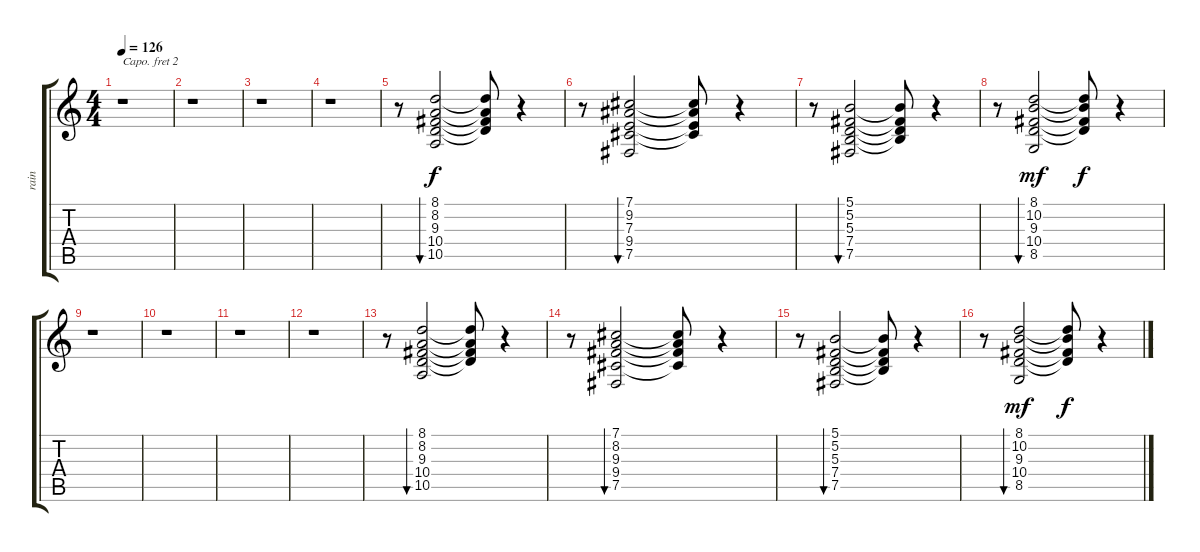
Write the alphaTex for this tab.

\track ("rain" "rain") {instrument seashore}
\staff {score tabs}
\capo 2
\tuning (E4 B3 G3 D3 A2 E2) {hide}
\ts (4 4)
\tempo 126
\clef g2
\ks c
r.1{dy f} |
r.1 |
r.1 |
r.1{volume 7 instrument oboe} |
r.8 (8.1 8.2 9.3 10.4 10.5).2{bu 480 volume 0 balance 4} (8.1{t} 8.2{t} 9.3{t} 10.4{t}).8 r.4{volume 6} |
r.8 (7.1 9.2 7.3 9.4 7.5).2{bu 480 volume 0 balance 11} (7.1{t} 9.2{t} 7.3{t} 9.4{t}).8 r.4{volume 0} |
r.8{volume 7} (5.1 5.2 5.3 7.4 7.5).2{bu 480 volume 0 balance 4} (5.1{t} 5.2{t} 5.3{t} 7.4{t}).8 r.4{volume 7} |
r.8 (8.1 10.2 9.3 10.4 8.5).2{bu 480 dy mf volume 0 balance 11} (8.1{t} 10.2{t} 9.3{t} 10.4{t}).8{dy f} r.4{volume 7} |
r.1 |
r.1 |
r.1 |
r.1{volume 7 instrument oboe} |
r.8 (8.1 8.2 9.3 10.4 10.5).2{bu 480 volume 0 balance 4} (8.1{t} 8.2{t} 9.3{t} 10.4{t}).8 r.4{volume 6} |
r.8 (7.1 8.2 9.3 9.4 7.5).2{bu 480 volume 0 balance 11} (7.1{t} 8.2{t} 9.3{t} 9.4{t}).8 r.4{volume 0} |
r.8{volume 7} (5.1 5.2 5.3 7.4 7.5).2{bu 480 volume 0 balance 4} (5.1{t} 5.2{t} 5.3{t} 7.4{t}).8 r.4{volume 7} |
r.8 (8.1 10.2 9.3 10.4 8.5).2{bu 480 dy mf volume 0 balance 11} (8.1{t} 10.2{t} 9.3{t} 10.4{t}).8{dy f} r.4{volume 7}
